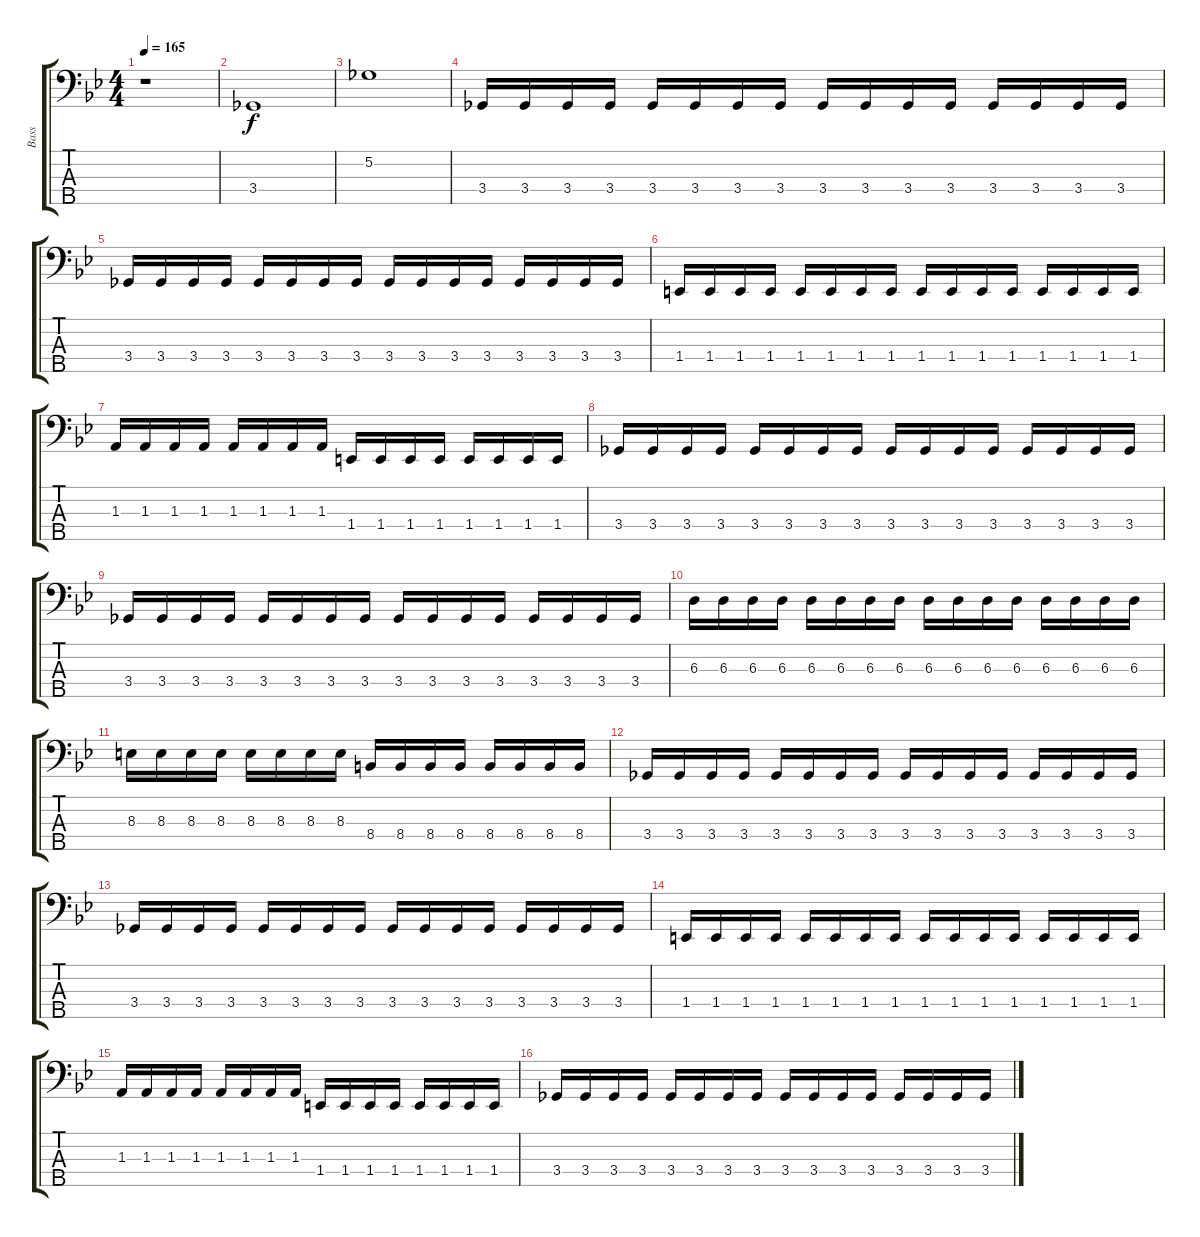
\track ("Bass" "Bass") {instrument electricbassfinger}
\staff {score tabs}
\tuning (Gb2 Db2 Ab1 Eb1 Bb0) {hide}
\ts (4 4)
\tempo 165
\clef f4
\ks bb
r.1{dy f} |
3.4.1 |
5.2.1 |
3.4.16 3.4.16 3.4.16 3.4.16 3.4.16 3.4.16 3.4.16 3.4.16 3.4.16 3.4.16 3.4.16 3.4.16 3.4.16 3.4.16 3.4.16 3.4.16 |
3.4.16 3.4.16 3.4.16 3.4.16 3.4.16 3.4.16 3.4.16 3.4.16 3.4.16 3.4.16 3.4.16 3.4.16 3.4.16 3.4.16 3.4.16 3.4.16 |
1.4.16 1.4.16 1.4.16 1.4.16 1.4.16 1.4.16 1.4.16 1.4.16 1.4.16 1.4.16 1.4.16 1.4.16 1.4.16 1.4.16 1.4.16 1.4.16 |
1.3.16 1.3.16 1.3.16 1.3.16 1.3.16 1.3.16 1.3.16 1.3.16 1.4.16 1.4.16 1.4.16 1.4.16 1.4.16 1.4.16 1.4.16 1.4.16 |
3.4.16 3.4.16 3.4.16 3.4.16 3.4.16 3.4.16 3.4.16 3.4.16 3.4.16 3.4.16 3.4.16 3.4.16 3.4.16 3.4.16 3.4.16 3.4.16 |
3.4.16 3.4.16 3.4.16 3.4.16 3.4.16 3.4.16 3.4.16 3.4.16 3.4.16 3.4.16 3.4.16 3.4.16 3.4.16 3.4.16 3.4.16 3.4.16 |
6.3.16 6.3.16 6.3.16 6.3.16 6.3.16 6.3.16 6.3.16 6.3.16 6.3.16 6.3.16 6.3.16 6.3.16 6.3.16 6.3.16 6.3.16 6.3.16 |
8.3.16 8.3.16 8.3.16 8.3.16 8.3.16 8.3.16 8.3.16 8.3.16 8.4.16 8.4.16 8.4.16 8.4.16 8.4.16 8.4.16 8.4.16 8.4.16 |
3.4.16 3.4.16 3.4.16 3.4.16 3.4.16 3.4.16 3.4.16 3.4.16 3.4.16 3.4.16 3.4.16 3.4.16 3.4.16 3.4.16 3.4.16 3.4.16 |
3.4.16 3.4.16 3.4.16 3.4.16 3.4.16 3.4.16 3.4.16 3.4.16 3.4.16 3.4.16 3.4.16 3.4.16 3.4.16 3.4.16 3.4.16 3.4.16 |
1.4.16 1.4.16 1.4.16 1.4.16 1.4.16 1.4.16 1.4.16 1.4.16 1.4.16 1.4.16 1.4.16 1.4.16 1.4.16 1.4.16 1.4.16 1.4.16 |
1.3.16 1.3.16 1.3.16 1.3.16 1.3.16 1.3.16 1.3.16 1.3.16 1.4.16 1.4.16 1.4.16 1.4.16 1.4.16 1.4.16 1.4.16 1.4.16 |
3.4.16 3.4.16 3.4.16 3.4.16 3.4.16 3.4.16 3.4.16 3.4.16 3.4.16 3.4.16 3.4.16 3.4.16 3.4.16 3.4.16 3.4.16 3.4.16
